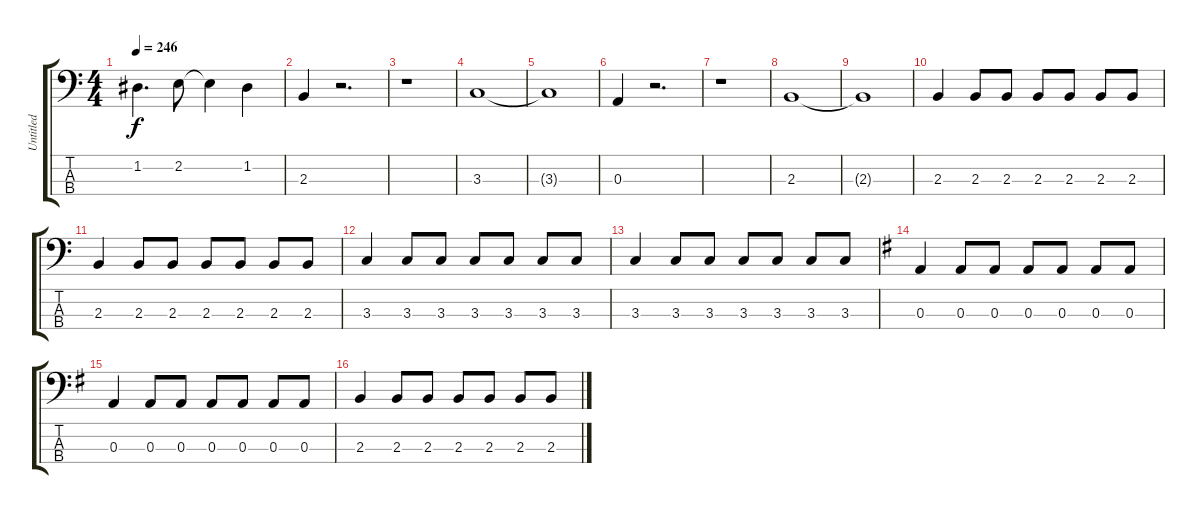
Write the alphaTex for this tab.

\track ("Untitled" "Untitled") {instrument electricbassfinger}
\staff {score tabs}
\tuning (G2 D2 A1 E1) {hide}
\ts (4 4)
\tempo 246
\clef f4
\ks c
1.2.4{d dy f} 2.2.8 2.2{t}.4 1.2.4 |
2.3.4 r.2{d} |
r.1 |
3.3.1 |
3.3{t}.1 |
0.3.4 r.2{d} |
r.1 |
2.3.1 |
2.3{t}.1 |
2.3.4 2.3.8 2.3.8 2.3.8 2.3.8 2.3.8 2.3.8 |
2.3.4 2.3.8 2.3.8 2.3.8 2.3.8 2.3.8 2.3.8 |
3.3.4 3.3.8 3.3.8 3.3.8 3.3.8 3.3.8 3.3.8 |
3.3.4 3.3.8 3.3.8 3.3.8 3.3.8 3.3.8 3.3.8 |
\ks g
0.3.4 0.3.8 0.3.8 0.3.8 0.3.8 0.3.8 0.3.8 |
0.3.4 0.3.8 0.3.8 0.3.8 0.3.8 0.3.8 0.3.8 |
2.3.4 2.3.8 2.3.8 2.3.8 2.3.8 2.3.8 2.3.8
